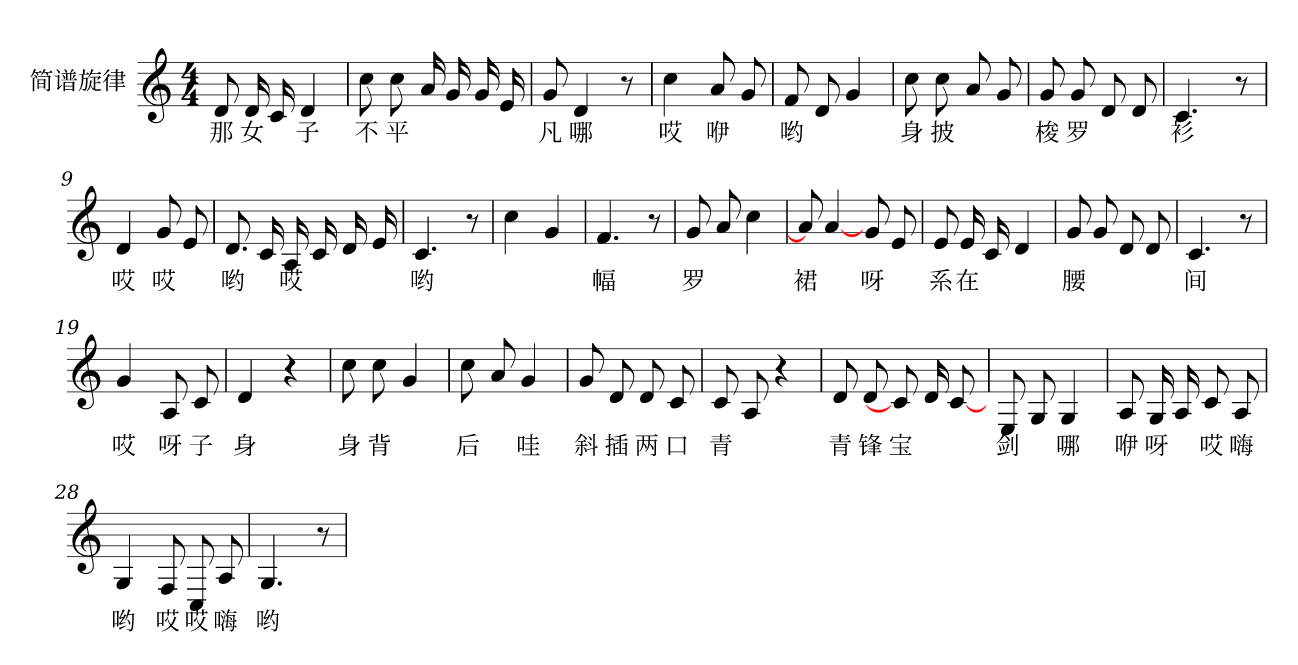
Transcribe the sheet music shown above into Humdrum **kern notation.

**kern	**text
*part1	*part1
*staff1	*staff1
*I"简谱旋律	*
*k[]	*
*M4/4	*
=1	=1
8d	那
16d	女
16c	.
4d	子
=2	=2
8cc	不
8cc	平
16a	.
16g	.
16g	.
16e	.
=3	=3
8g	凡
4d	哪
8r	.
=4	=4
4cc	哎
8a	咿
8g	.
=5	=5
8f	哟
8d	.
4g	.
=6	=6
8cc	身
8cc	披
8a	.
8g	.
=7	=7
8g	梭
8g	罗
8d	.
8d	.
=8	=8
4.c	衫
8r	.
=9	=9
4d	哎
8g	哎
8e	.
=10	=10
8.d	哟
16c	.
16A	哎
16c	.
16d	.
16e	.
=11	=11
4.c	哟
8r	.
=12	=12
4cc	.
4g	.
=13	=13
4.f	幅
8r	.
=14	=14
8g	罗
8a	.
4cc	.
=15	=15
8a]	裙
[4a	.
8g	呀
8e	.
=16	=16
8e	系
16e	在
16c	.
4d	.
=17	=17
8g	腰
8g	.
8d	.
8d	.
=18	=18
4.c	间
8r	.
=19	=19
4g	哎
8A	呀
8c	子
=20	=20
4d	身
4r	.
=21	=21
8cc	身
8cc	背
4g	.
=22	=22
8cc	后
8a	.
4g	哇
=23	=23
8g	斜
8d	插
8d	两
8c	口
=24	=24
8c	青
8A	.
4r	.
=25	=25
8d	青
8d	锋
8c]	宝
16d	.
!LO:N:vis=8	!
[8.c	.
=26	=26
8E	剑
8G	.
4G	哪
=27	=27
8A	咿
16G	呀
16A	.
8c	哎
8A	嗨
=28	=28
4G	哟
8F	哎
8C	哎
8A	嗨
=29	=29
4.G	哟
8r	.
=	=
*-	*-
